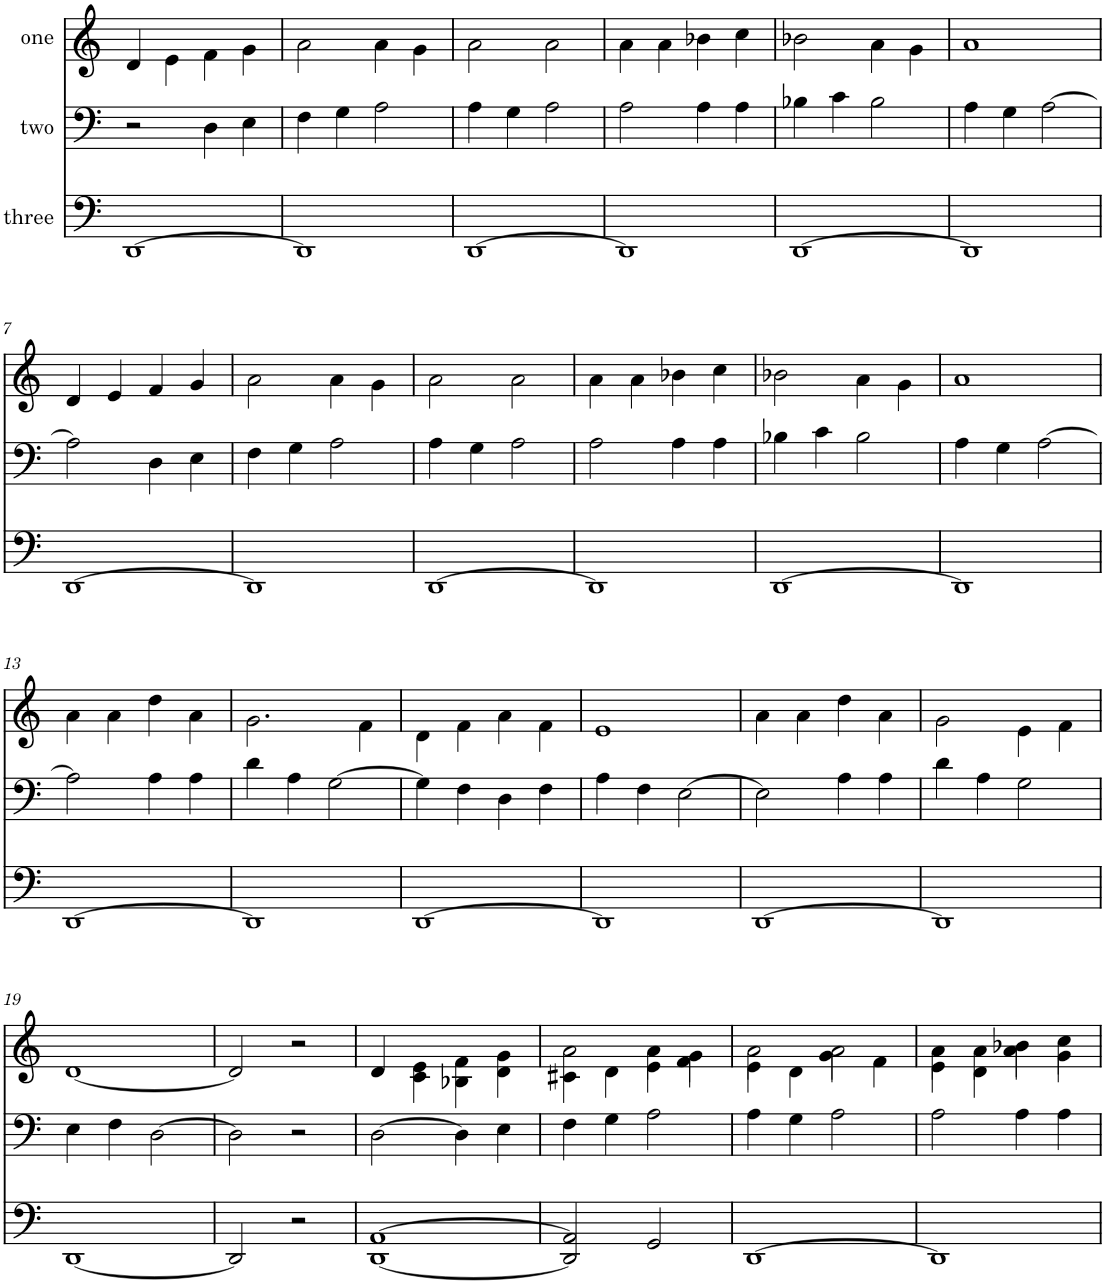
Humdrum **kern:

**kern	**kern	**kern
*part3	*part2	*part1
*staff3	*staff2	*staff1
*I"three	*I"two	*I"one
*clefF4	*clefF4	*clefG2
*k[]	*k[]	*k[]
=1	=1	=1
[1DD	2r	4d/
.	.	4e\
.	4D\	4f\
.	4E\	4g\
=2	=2	=2
1DD]	4F\	2a\
.	4G\	.
.	2A\	4a\
.	.	4g\
=3	=3	=3
[1DD	4A\	2a\
.	4G\	.
.	2A\	2a\
=4	=4	=4
1DD]	2A\	4a\
.	.	4a\
.	4A\	4b-X\
.	4A\	4cc\
=5	=5	=5
[1DD	4B-X\	2b-X\
.	4c\	.
.	2B-\	4a\
.	.	4g\
=6	=6	=6
1DD]	4A\	1a
.	4G\	.
.	[2A\	.
!!LO:LB:g=z
=7	=7	=7
[1DD	2A\]	4d/
.	.	4e/
.	4D\	4f/
.	4E\	4g/
=8	=8	=8
1DD]	4F\	2a\
.	4G\	.
.	2A\	4a\
.	.	4g\
=9	=9	=9
[1DD	4A\	2a\
.	4G\	.
.	2A\	2a\
=10	=10	=10
1DD]	2A\	4a\
.	.	4a\
.	4A\	4b-X\
.	4A\	4cc\
=11	=11	=11
[1DD	4B-X\	2b-X\
.	4c\	.
.	2B-\	4a\
.	.	4g\
=12	=12	=12
1DD]	4A\	1a
.	4G\	.
.	[2A\	.
!!LO:LB:g=z
=13	=13	=13
[1DD	2A\]	4a\
.	.	4a\
.	4A\	4dd\
.	4A\	4a\
=14	=14	=14
1DD]	4d\	2.g\
.	4A\	.
.	[2G\	.
.	.	4f\
=15	=15	=15
[1DD	4G\]	4d\
.	4F\	4f\
.	4D\	4a\
.	4F\	4f\
=16	=16	=16
1DD]	4A\	1e
.	4F\	.
.	[2E\	.
=17	=17	=17
[1DD	2E\]	4a\
.	.	4a\
.	4A\	4dd\
.	4A\	4a\
=18	=18	=18
1DD]	4d\	2g\
.	4A\	.
.	2G\	4e\
.	.	4f\
!!LO:LB:g=z
=19	=19	=19
[1DD	4E\	[1d
.	4F\	.
.	[2D\	.
=20	=20	=20
2DD/]	2D\]	2d/]
2r	2r	2r
=21	=21	=21
[1DD [1AA	[2D\	4d/
.	.	4c\ 4e\
.	4D\]	4B-X\ 4f\
.	4E\	4d\ 4g\
=22	=22	=22
*	*	*^
2DD/] 2AA/]	4F\	2a\	4c#X\
.	4G\	.	4d\
2GG/	2A\	4a\	4e\
.	.	4g\	4f\
=23	=23	=23	=23
[1DD	4A\	2a\	4e\
.	4G\	.	4d\
.	2A\	2a\	4g\
.	.	.	4f\
=24	=24	=24	=24
1DD]	2A\	4a\	4e\
.	.	4a\	4d\
.	4A\	4b-X\	4a\
.	4A\	4cc\	4g\
*	*	*v	*v
=	=	=
*-	*-	*-
